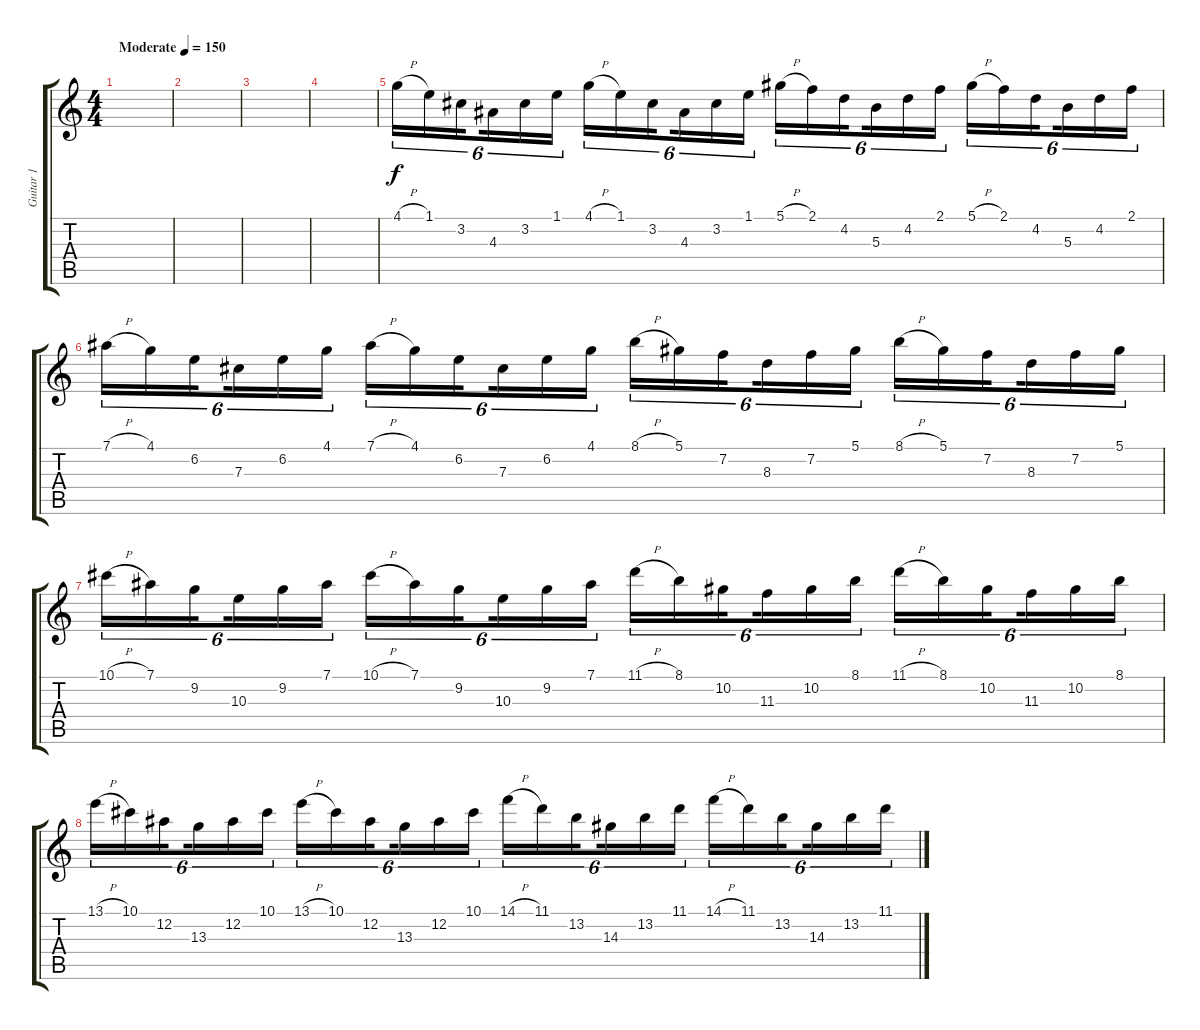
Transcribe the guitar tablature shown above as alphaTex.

\track ("Guitar 1" "Guitar 1") {instrument overdrivenguitar}
\staff {score tabs}
\tuning (Eb4 Bb3 Gb3 Db3 Ab2 Eb2) {hide}
\ts (4 4)
\tempo (150 "Moderate")
\clef g2
\ks c
|
|
|
|
4.1{h}.16{tu (6 4)} 1.1.16{tu (6 4)} 3.2.16{tu (6 4) beam splitsecondary} 4.3.16{tu (6 4)} 3.2.16{tu (6 4)} 1.1.16{tu (6 4)} 4.1{h}.16{tu (6 4)} 1.1.16{tu (6 4)} 3.2.16{tu (6 4) beam splitsecondary} 4.3.16{tu (6 4)} 3.2.16{tu (6 4)} 1.1.16{tu (6 4)} 5.1{h}.16{tu (6 4)} 2.1.16{tu (6 4)} 4.2.16{tu (6 4) beam splitsecondary} 5.3.16{tu (6 4)} 4.2.16{tu (6 4)} 2.1.16{tu (6 4)} 5.1{h}.16{tu (6 4)} 2.1.16{tu (6 4)} 4.2.16{tu (6 4) beam splitsecondary} 5.3.16{tu (6 4)} 4.2.16{tu (6 4)} 2.1.16{tu (6 4)} |
7.1{h}.16{tu (6 4)} 4.1.16{tu (6 4)} 6.2.16{tu (6 4) beam splitsecondary} 7.3.16{tu (6 4)} 6.2.16{tu (6 4)} 4.1.16{tu (6 4)} 7.1{h}.16{tu (6 4)} 4.1.16{tu (6 4)} 6.2.16{tu (6 4) beam splitsecondary} 7.3.16{tu (6 4)} 6.2.16{tu (6 4)} 4.1.16{tu (6 4)} 8.1{h}.16{tu (6 4)} 5.1.16{tu (6 4)} 7.2.16{tu (6 4) beam splitsecondary} 8.3.16{tu (6 4)} 7.2.16{tu (6 4)} 5.1.16{tu (6 4)} 8.1{h}.16{tu (6 4)} 5.1.16{tu (6 4)} 7.2.16{tu (6 4) beam splitsecondary} 8.3.16{tu (6 4)} 7.2.16{tu (6 4)} 5.1.16{tu (6 4)} |
10.1{h}.16{tu (6 4)} 7.1.16{tu (6 4)} 9.2.16{tu (6 4) beam splitsecondary} 10.3.16{tu (6 4)} 9.2.16{tu (6 4)} 7.1.16{tu (6 4)} 10.1{h}.16{tu (6 4)} 7.1.16{tu (6 4)} 9.2.16{tu (6 4) beam splitsecondary} 10.3.16{tu (6 4)} 9.2.16{tu (6 4)} 7.1.16{tu (6 4)} 11.1{h}.16{tu (6 4)} 8.1.16{tu (6 4)} 10.2.16{tu (6 4) beam splitsecondary} 11.3.16{tu (6 4)} 10.2.16{tu (6 4)} 8.1.16{tu (6 4)} 11.1{h}.16{tu (6 4)} 8.1.16{tu (6 4)} 10.2.16{tu (6 4) beam splitsecondary} 11.3.16{tu (6 4)} 10.2.16{tu (6 4)} 8.1.16{tu (6 4)} |
13.1{h}.16{tu (6 4)} 10.1.16{tu (6 4)} 12.2.16{tu (6 4) beam splitsecondary} 13.3.16{tu (6 4)} 12.2.16{tu (6 4)} 10.1.16{tu (6 4)} 13.1{h}.16{tu (6 4)} 10.1.16{tu (6 4)} 12.2.16{tu (6 4) beam splitsecondary} 13.3.16{tu (6 4)} 12.2.16{tu (6 4)} 10.1.16{tu (6 4)} 14.1{h}.16{tu (6 4)} 11.1.16{tu (6 4)} 13.2.16{tu (6 4) beam splitsecondary} 14.3.16{tu (6 4)} 13.2.16{tu (6 4)} 11.1.16{tu (6 4)} 14.1{h}.16{tu (6 4)} 11.1.16{tu (6 4)} 13.2.16{tu (6 4) beam splitsecondary} 14.3.16{tu (6 4)} 13.2.16{tu (6 4)} 11.1.16{tu (6 4)}
